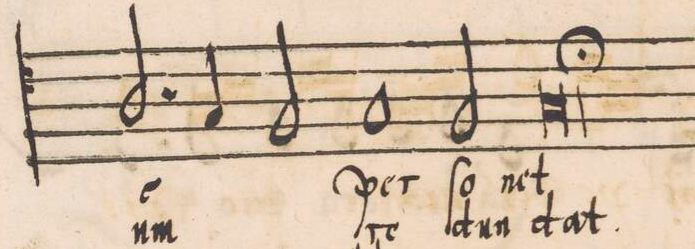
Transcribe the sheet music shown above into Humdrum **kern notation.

**kern	**text	**text
*I"TENOR	*	*
*clefC4	*	*
*k[]	*	*
*met(c|)	*	*
*M2/1	*	*
2.A/	-e	-um
4G/	.	.
=48	=48	=48
2F/	.	.
1G	per-	re-
2F/	-ſo-	-dun-
=49	=49	=49
0G;	-net	-dat.
==	==	==
*-	*-	*-
